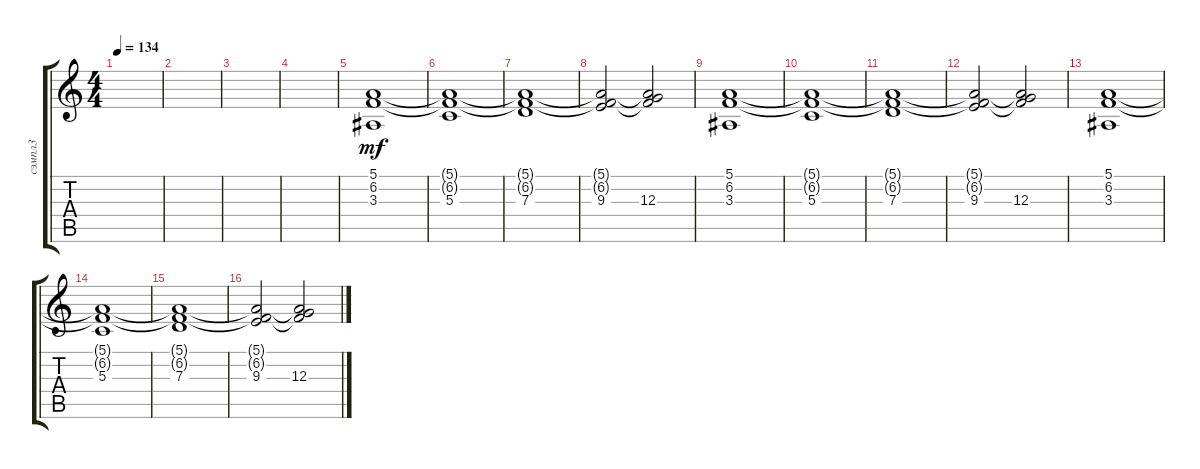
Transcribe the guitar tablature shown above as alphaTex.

\track ("сэмпл3" "сэмпл3") {instrument lead1square}
\staff {score tabs}
\tuning (E4 B3 G3 D3 A2 E2) {hide}
\ts (4 4)
\tempo 134
\clef g2
\ks c
|
|
|
|
(5.1 6.2 3.3).1{dy mf volume 7} |
(5.1{t} 6.2{t} 5.3).1 |
(5.1{t} 6.2{t} 7.3).1 |
(5.1{t} 6.2{t} 9.3).2 (5.1{t} 6.2{t} 12.3).2 |
(5.1 6.2 3.3).1 |
(5.1{t} 6.2{t} 5.3).1 |
(5.1{t} 6.2{t} 7.3).1 |
(5.1{t} 6.2{t} 9.3).2 (5.1{t} 6.2{t} 12.3).2 |
(5.1 6.2 3.3).1{volume 7} |
(5.1{t} 6.2{t} 5.3).1 |
(5.1{t} 6.2{t} 7.3).1 |
(5.1{t} 6.2{t} 9.3).2 (5.1{t} 6.2{t} 12.3).2
